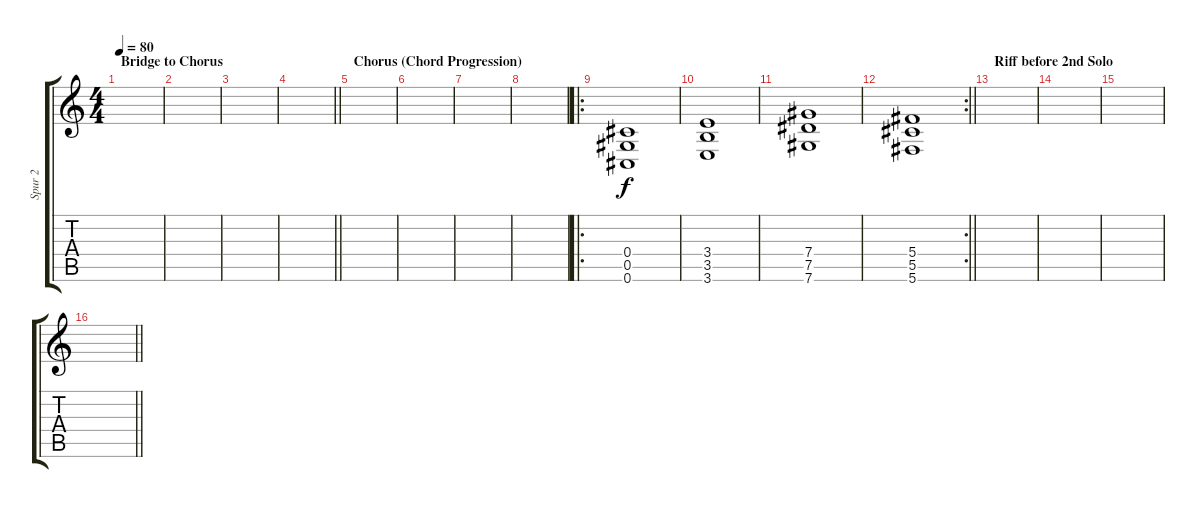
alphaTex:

\track ("Spur 2" "Spur 2") {instrument distortionguitar}
\staff {score tabs}
\tuning (Eb4 Bb3 Gb3 Db3 Ab2 Db2) {hide}
\ts (4 4)
\section ("" "Bridge to Chorus")
\tempo 80
\clef g2
\ks c
|
|
|
\barLineRight lightlight
|
\section ("" "Chorus (Chord Progression)")
|
|
|
|
\ro
(0.4 0.5 0.6).1 |
(3.4 3.5 3.6).1 |
(7.4 7.5 7.6).1 |
\rc 2
\barLineRight lightlight
(5.4 5.5 5.6).1 |
\section ("" "Riff before 2nd Solo")
|
|
|
\barLineRight lightlight
